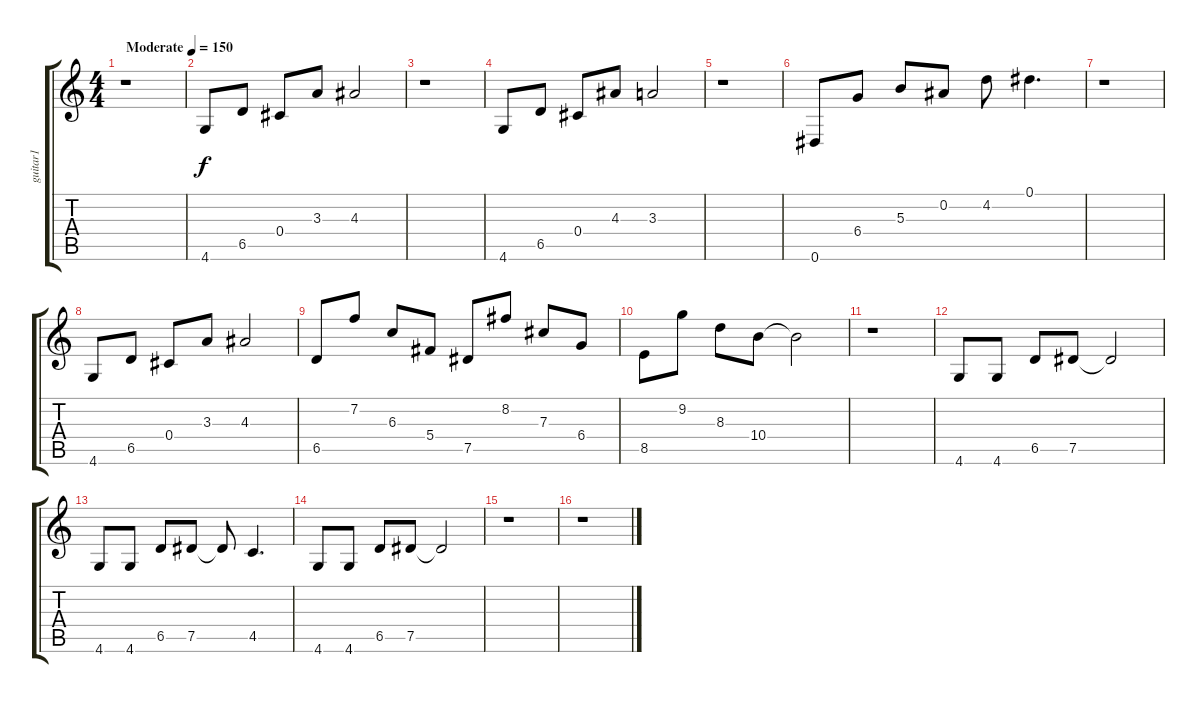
\track ("guitar1" "guitar1") {instrument electricguitarclean}
\staff {score tabs}
\tuning (Eb4 Bb3 Gb3 Db3 Ab2 Eb2) {hide}
\ts (4 4)
\tempo (150 "Moderate")
\clef g2
\ks c
r.1{txt "" dy f instrument electricguitarclean} |
4.6.8 6.5.8 0.4.8 3.3.8 4.3.2 |
r.1 |
4.6.8 6.5.8 0.4.8 4.3.8 3.3.2 |
r.1 |
0.6.8 6.4.8 5.3.8 0.2.8 4.2.8 0.1.4{d} |
r.1 |
4.6.8 6.5.8 0.4.8 3.3.8 4.3.2 |
6.5.8 7.2.8 6.3.8 5.4.8 7.5.8 8.2.8 7.3.8 6.4.8 |
8.5.8 9.2.8 8.3.8 10.4.8 10.4{t}.2 |
r.1 |
4.6.8 4.6.8 6.5.8 7.5.8 7.5{t}.2 |
4.6.8 4.6.8 6.5.8 7.5.8 7.5{t}.8 4.5.4{d} |
4.6.8 4.6.8 6.5.8 7.5.8 7.5{t}.2 |
r.1 |
r.1
